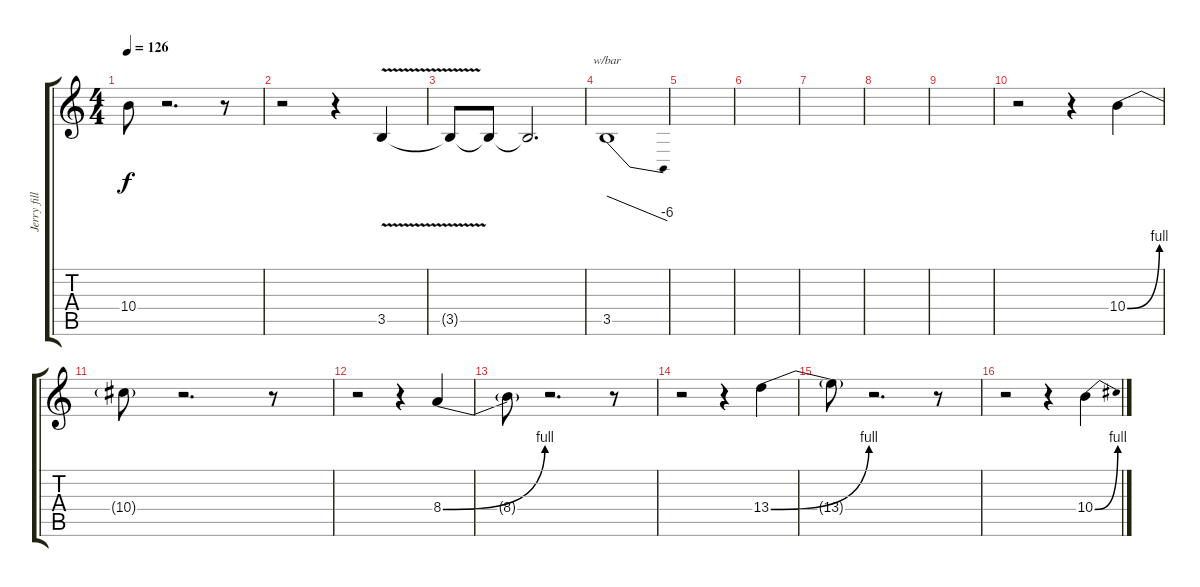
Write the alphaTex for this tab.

\track ("Jerry fills" "Jerry fill") {instrument overdrivenguitar}
\staff {score tabs}
\tuning (Eb4 Bb3 Gb3 Db3 Ab2 Db2) {hide}
\ts (4 4)
\tempo 126
\clef g2
\ks c
10.4{t}.8{dy f} r.2{d} r.8 |
r.2 r.4 3.5{v}.4{volume 0} |
3.5{t}.8 3.5{t}.8 3.5{t}.2{d} |
3.5.1{tbe (dive default 0 0 60 -24)} |
|
|
|
|
|
r.2 r.4 10.4{be (bend 0 0 60 4)}.4 |
10.4{t}.8 r.2{d} r.8 |
r.2 r.4 8.4{be (bend 0 0 60 4)}.4 |
8.4{t}.8 r.2{d} r.8 |
r.2 r.4 13.4{be (bend 0 0 60 4)}.4 |
13.4{t}.8 r.2{d} r.8 |
r.2 r.4 10.4{be (bend 0 0 60 4)}.4
